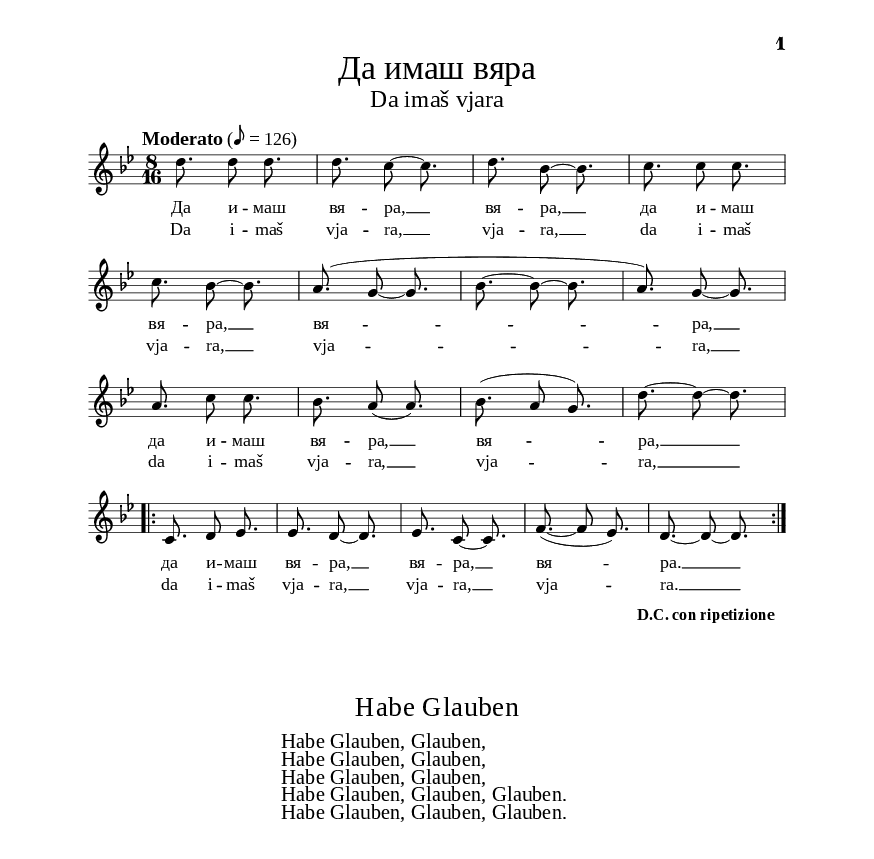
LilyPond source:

\version "2.24.3"

% include paper part and global functions
\include "include/globals.ily"

\bookpart {
  \label #'ref110_1
  \tocItem \markup "Да имаш вяра – Da imaš vjara"
  \include "include/bookpart-paper.ily"
  \score {
    \include "include/score-layout.ily"


      \new Voice \relative c' {
      \clef treble
      \key g \minor
      \time 8/16
      \tempoFunc "Moderato" 8 "126"
      \autoBeamOff

      d'8. d8 d8. | % 2
      d8. c8 ~ c8. | % 3
      d8. bes8 ~ bes8. | % 4
      c8. c8 c8. \break | % 5
      c8. bes8 ~ bes8. | % 6
      a8. ( g8 ~ g8. | % 7
      bes8. ~ bes8 ~ bes8. | % 8
      a8. ) g8 ~ g8. \break | % 9
      a8. c8 c8. |
      bes8. a8 ( a8. ) | % 11
      bes8. ( a8 g8. ) | % 12
      d'8. ~ d8 ~ d8. \break | % 13
      \bar ".|:-|"
      c,8. d8 es8. | % 14
      es8. d8 ~ d8. | % 15
      es8. c8 ~ c8. | % 16
      f8. ( ~ f8 es8. ) | % 17
      d8. ~ d8 ~ d8.
      \bar ":|."

    }

    \addlyrics {
      Да и -- маш
      вя -- ра, __ вя -- ра, __ да и -- маш вя -- ра, __ вя --
      ра, __ да и -- маш вя -- ра, __ вя -- ра, __ да и --
      маш вя -- ра, __ вя -- ра, __ вя -- ра. __}
       \addlyrics {
      Da i -- maš
      vja -- ra, __ vja -- ra, __ da i -- maš vja -- ra, __ vja --
      ra, __ da i -- maš vja -- ra, __ vja -- ra, __ da i --
      maš vja -- ra, __ vja -- ra, __ vja -- ra. __}

        \header {
          title = \titleFunc "Да имаш вяра" "Da imaš vjara"
        }

        \midi{}

      } % score

      \markup \empty-one
      \markup \dc-one "D.C. con ripetizione"


      % include foreign translation(s) of the song

\markup \vspace #3
      \version "2.24.3"

\markup \fill-line { \fontsize #deTitleFontSize "Habe Glauben" }
\markup \null
\markup \null
\markup \fontsize #deCoupletFontSize {
  \hspace #25
  \override #`(baseline-skip . ,deCoupletBaselineSkip)

  \column {
    \line { " " Habe Glauben, Glauben,}
    \line { " " Habe Glauben, Glauben,}

    \line { " " Habe Glauben, Glauben,}

    \line { " " Habe Glauben, Glauben, Glauben. }
    \line { " " Habe Glauben, Glauben, Glauben. }


  }


}


    } % bookpart
